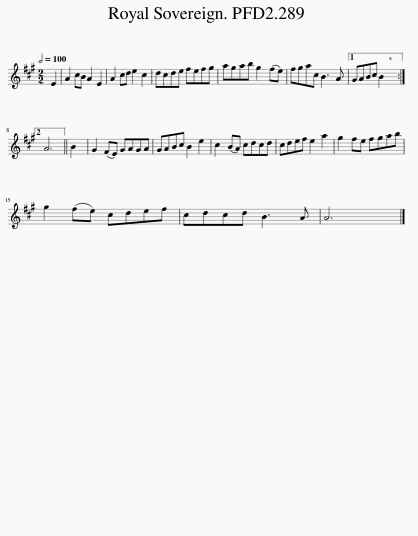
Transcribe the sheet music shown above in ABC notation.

X:1
L:1/8
Q:1/2=100
M:2/2
I:linebreak $
K:A
V:1 treble
V:1
 E2 | A2 cB A2 E2 | A2 cd e2 c2 | dcde fefg | agab g2 (fe) | %5
 fgac B3 A |1 GABc B2 :|2$ A6 || B2 | G2 (FE) GAGA | %10
 GABc B2 e2 | c2 (BA) cdcd | cdef e2 a2 | g2 fe fgab |$ g2 (fe) cdef | %15
 cdcd B3 A | A6 |] %17
